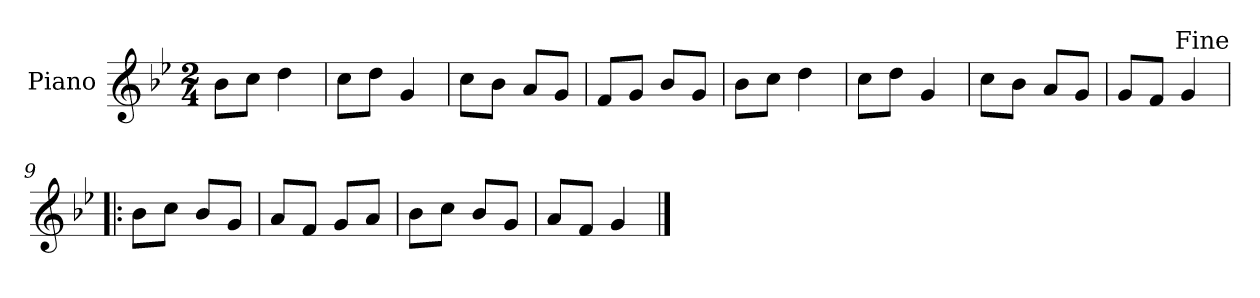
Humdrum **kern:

**kern
*part1
*staff1
*I"Piano
*I'Pno.
*clefG2
*k[b-e-]
*M2/4
=1
8b-\L
8cc\J
4dd\
=2
8cc\L
8dd\J
4g/
=3
8cc\L
8b-\J
8a/L
8g/J
=4
8f/L
8g/J
8b-/L
8g/J
=5
8b-\L
8cc\J
4dd\
=6
8cc\L
8dd\J
4g/
=7
8cc\L
8b-\J
8a/L
8g/J
=8
8g/L
8f/J
4g/
!LO:TX:a:rj:t=Fine
=9!|:
8b-\L
8cc\J
8b-/L
8g/J
!!LO:LB:g=z
=10
8a/L
8f/J
8g/L
8a/J
=11
8b-\L
8cc\J
8b-/L
8g/J
=12
8a/L
8f/J
4g/
==
*-
